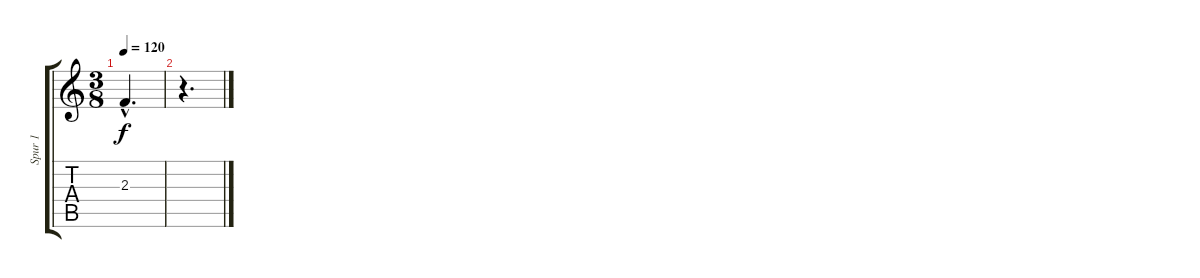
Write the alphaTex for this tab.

\track ("Spur 1" "Spur 1") {instrument acousticguitarnylon}
\staff {score tabs}
\tuning (C4 G3 Eb3 Bb2 F2 C2) {hide}
\ts (3 8)
\tempo 120
\clef g2
\ks c
2.3{hac}.4{d dy f} |
r.4{d}
